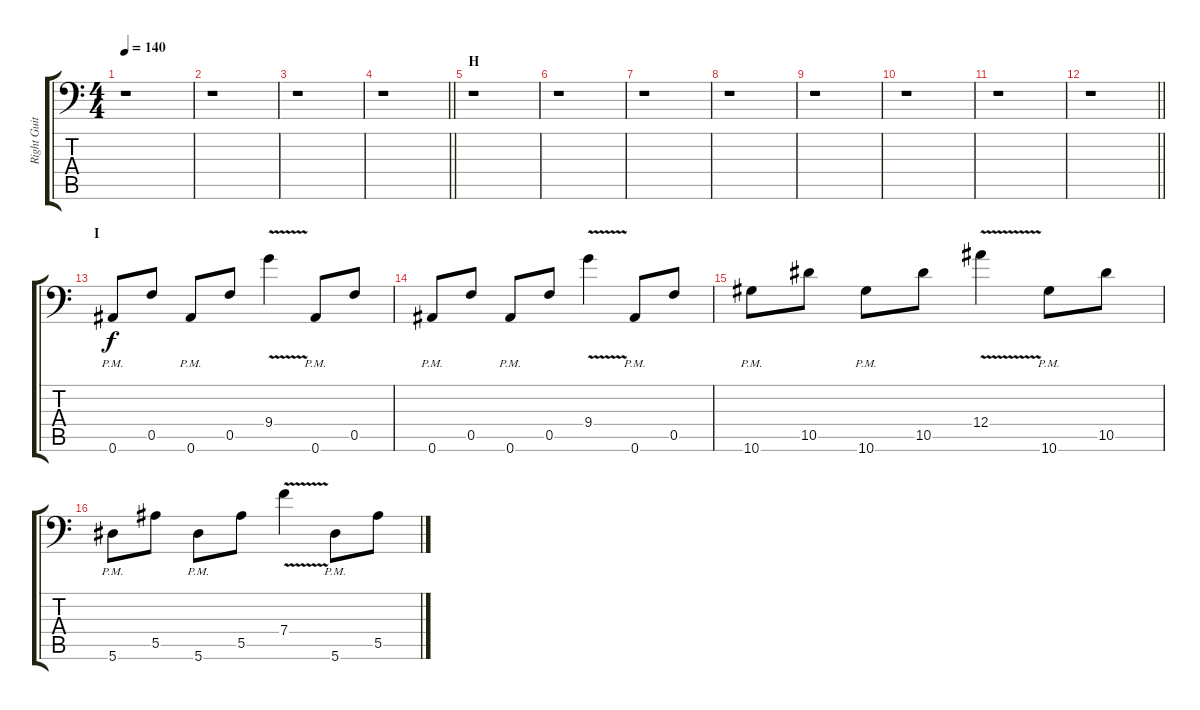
\track ("Right Guitar: Chris Di Carlo" "Right Guit") {instrument distortionguitar}
\staff {score tabs}
\tuning (C4 G3 Eb3 Bb2 F2 Bb1) {hide}
\ts (4 4)
\tempo 140
\clef f4
\ks c
r.1{dy f} |
r.1 |
r.1 |
\barLineRight lightlight
r.1 |
\section ("" "H")
r.1 |
r.1 |
r.1 |
r.1 |
r.1 |
r.1 |
r.1 |
\barLineRight lightlight
r.1 |
\section ("" "I")
0.6{pm}.8{volume 13} 0.5.8 0.6{pm}.8 0.5.8 9.4{v}.4 0.6{pm}.8 0.5.8 |
0.6{pm}.8 0.5.8 0.6{pm}.8 0.5.8 9.4{v}.4 0.6{pm}.8 0.5.8 |
10.6{pm}.8 10.5.8 10.6{pm}.8 10.5.8 12.4{v}.4 10.6{pm}.8 10.5.8 |
5.6{pm}.8 5.5.8 5.6{pm}.8 5.5.8 7.4{v}.4 5.6{pm}.8 5.5.8
